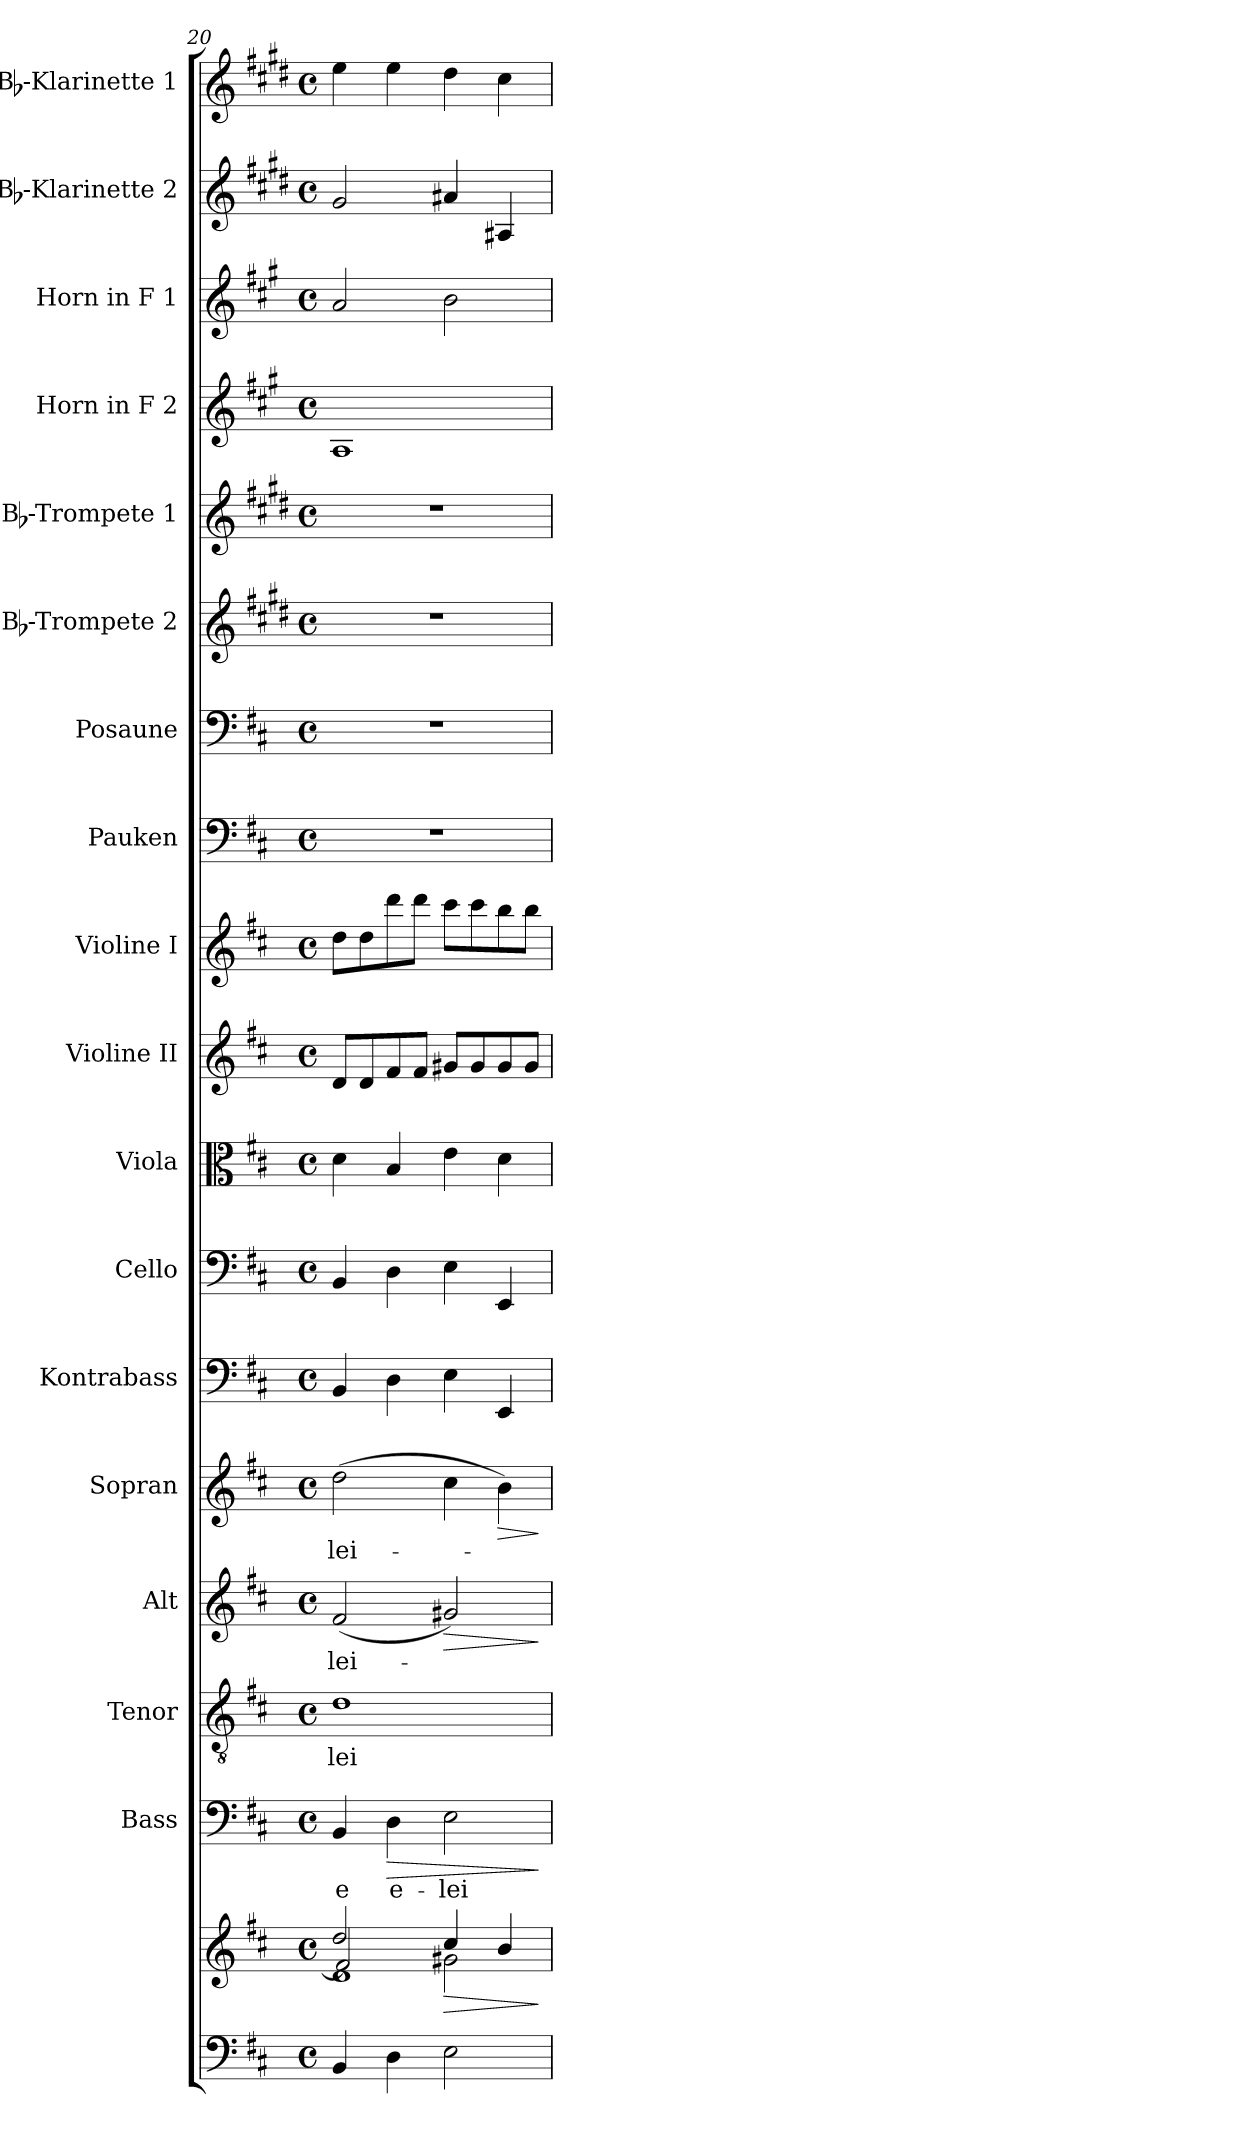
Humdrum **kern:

**kern	**kern	**dynam	**kern	**text	**dynam	**kern	**text	**kern	**text	**dynam	**kern	**text	**dynam	**kern	**kern	**kern	**kern	**kern	**kern	**kern	**kern	**kern	**kern	**kern	**kern	**kern
*part18	*part18	*part18	*part17	*part17	*part17	*part16	*part16	*part15	*part15	*part15	*part14	*part14	*part14	*part13	*part12	*part11	*part10	*part9	*part8	*part7	*part6	*part5	*part4	*part3	*part2	*part1
*staff19	*staff18	*staff18/19	*staff17	*staff17	*staff17	*staff16	*staff16	*staff15	*staff15	*staff15	*staff14	*staff14	*staff14	*staff13	*staff12	*staff11	*staff10	*staff9	*staff8	*staff7	*staff6	*staff5	*staff4	*staff3	*staff2	*staff1
*	*	*	*I"Bass	*	*	*I"Tenor	*	*I"Alt	*	*	*I"Sopran	*	*	*I"Kontrabass	*I"Cello	*I"Viola	*I"Violine II	*I"Violine I	*I"Pauken	*I"Posaune	*I"Bb-Trompete 2	*I"Bb-Trompete 1	*I"Horn in F 2	*I"Horn in F 1	*I"Bb-Klarinette 2	*I"Bb-Klarinette 1
*	*	*	*I'B.	*	*	*I'T.	*	*I'A.	*	*	*I'S.	*	*	*I'Kb.	*	*I'Vla.	*I'Vl. II	*I'Vl. I	*I'Pk.	*I'Pos.	*I'Bb Trp. 2	*I'Bb Trp. 1	*	*	*I'Bb Kl. 2	*I'Bb Kl. 1
*clefF4	*clefG2	*	*clefF4	*	*	*clefGv2	*	*clefG2	*	*	*clefG2	*	*	*clefF4	*clefF4	*clefC3	*clefG2	*clefG2	*clefF4	*clefF4	*clefG2	*clefG2	*clefG2	*clefG2	*clefG2	*clefG2
*	*	*	*	*	*	*	*	*	*	*	*	*	*	*ITrd7c12	*	*	*	*	*	*	*ITrd1c2	*ITrd1c2	*ITrd4c7	*ITrd4c7	*ITrd1c2	*ITrd1c2
*k[f#c#]	*k[f#c#]	*	*k[f#c#]	*	*	*k[f#c#]	*	*k[f#c#]	*	*	*k[f#c#]	*	*	*k[f#c#]	*k[f#c#]	*k[f#c#]	*k[f#c#]	*k[f#c#]	*k[f#c#]	*k[f#c#]	*k[f#c#]	*k[f#c#]	*k[f#c#]	*k[f#c#]	*k[f#c#]	*k[f#c#]
*D:	*D:	*	*D:	*	*	*D:	*	*D:	*	*	*D:	*	*	*D:	*D:	*D:	*D:	*D:	*D:	*D:	*D:	*D:	*D:	*D:	*D:	*D:
*M4/4	*M4/4	*	*M4/4	*	*	*M4/4	*	*M4/4	*	*	*M4/4	*	*	*M4/4	*M4/4	*M4/4	*M4/4	*M4/4	*M4/4	*M4/4	*M4/4	*M4/4	*M4/4	*M4/4	*M4/4	*M4/4
*met(c)	*met(c)	*	*met(c)	*	*	*met(c)	*	*met(c)	*	*	*met(c)	*	*	*met(c)	*met(c)	*met(c)	*met(c)	*met(c)	*met(c)	*met(c)	*met(c)	*met(c)	*met(c)	*met(c)	*met(c)	*met(c)
=20	=20	=20	=20	=20	=20	=20	=20	=20	=20	=20	=20	=20	=20	=20	=20	=20	=20	=20	=20	=20	=20	=20	=20	=20	=20	=20
*	*^	*	*	*	*	*	*	*	*	*	*	*	*	*	*	*	*	*	*	*	*	*	*	*	*	*
*	*	*^	*	*	*	*	*	*	*	*	*	*	*	*	*	*	*	*	*	*	*	*	*	*	*	*	*
!	!	!	!	!	!	!LO:LY:b	!	!	!LO:LY:b	!	!LO:LY:b	!	!	!LO:LY:b	!	!	!	!	!	!	!	!	!	!	!	!	!	!
4BB/	2dd/	1d	2f#/]	.	4BB/	-e	.	1d	-lei-	(<2f#/	-lei-	.	(>2dd\	-lei-	.	4BBB/	4BB/	4d\	8d/L	8dd\L	1r	1r	1r	1r	1D	2d/	2f#/	4dd\
.	.	.	.	.	.	.	.	.	.	.	.	.	.	.	.	.	.	.	8d/	8dd\	.	.	.	.	.	.	.	.
!	!	!	!	!	!	!LO:LY:b	!LO:HP:b	!	!	!	!	!	!	!	!	!	!	!	!	!	!	!	!	!	!	!	!	!
4D\	.	.	.	.	4D\	e-	>	.	.	.	.	.	.	.	.	4DD\	4D\	4B/	8f#/	8ddd\	.	.	.	.	.	.	.	4dd\
.	.	.	.	.	.	.	.	.	.	.	.	.	.	.	.	.	.	.	8f#/J	8ddd\J	.	.	.	.	.	.	.	.
!	!	!	!	!LO:HP:b	!	!LO:LY:b	!	!	!	!	!	!LO:HP:b	!	!	!	!	!	!	!	!	!	!	!	!	!	!	!	!
2E\	4cc#/	.	2g#X\	>	2E\	-lei-	.	.	.	2g#X/)	.	>	4cc#\	.	.	4EE\	4E\	4e\	8g#X/L	8ccc#\L	.	.	.	.	.	2e\	4g#X/	4cc#\
.	.	.	.	.	.	.	.	.	.	.	.	.	.	.	.	.	.	.	8g#/	8ccc#\	.	.	.	.	.	.	.	.
!	!	!	!	!	!	!	!	!	!	!	!	!	!	!	!LO:HP:b	!	!	!	!	!	!	!	!	!	!	!	!	!
.	4b/	.	.	.	.	.	.	.	.	.	.	.	4b\)	.	>	4EEE/	4EE/	4d\	8g#/	8bb\	.	.	.	.	.	.	4G#X/	4b\
.	.	.	.	.	.	.	.	.	.	.	.	.	.	.	.	.	.	.	8g#/J	8bb\J	.	.	.	.	.	.	.	.
*	*v	*v	*v	*	*	*	*	*	*	*	*	*	*	*	*	*	*	*	*	*	*	*	*	*	*	*	*	*
.	.	]	.	.	]	.	.	.	.	]	.	.	]	.	.	.	.	.	.	.	.	.	.	.	.	.
=	=	=	=	=	=	=	=	=	=	=	=	=	=	=	=	=	=	=	=	=	=	=	=	=	=	=
*-	*-	*-	*-	*-	*-	*-	*-	*-	*-	*-	*-	*-	*-	*-	*-	*-	*-	*-	*-	*-	*-	*-	*-	*-	*-	*-
